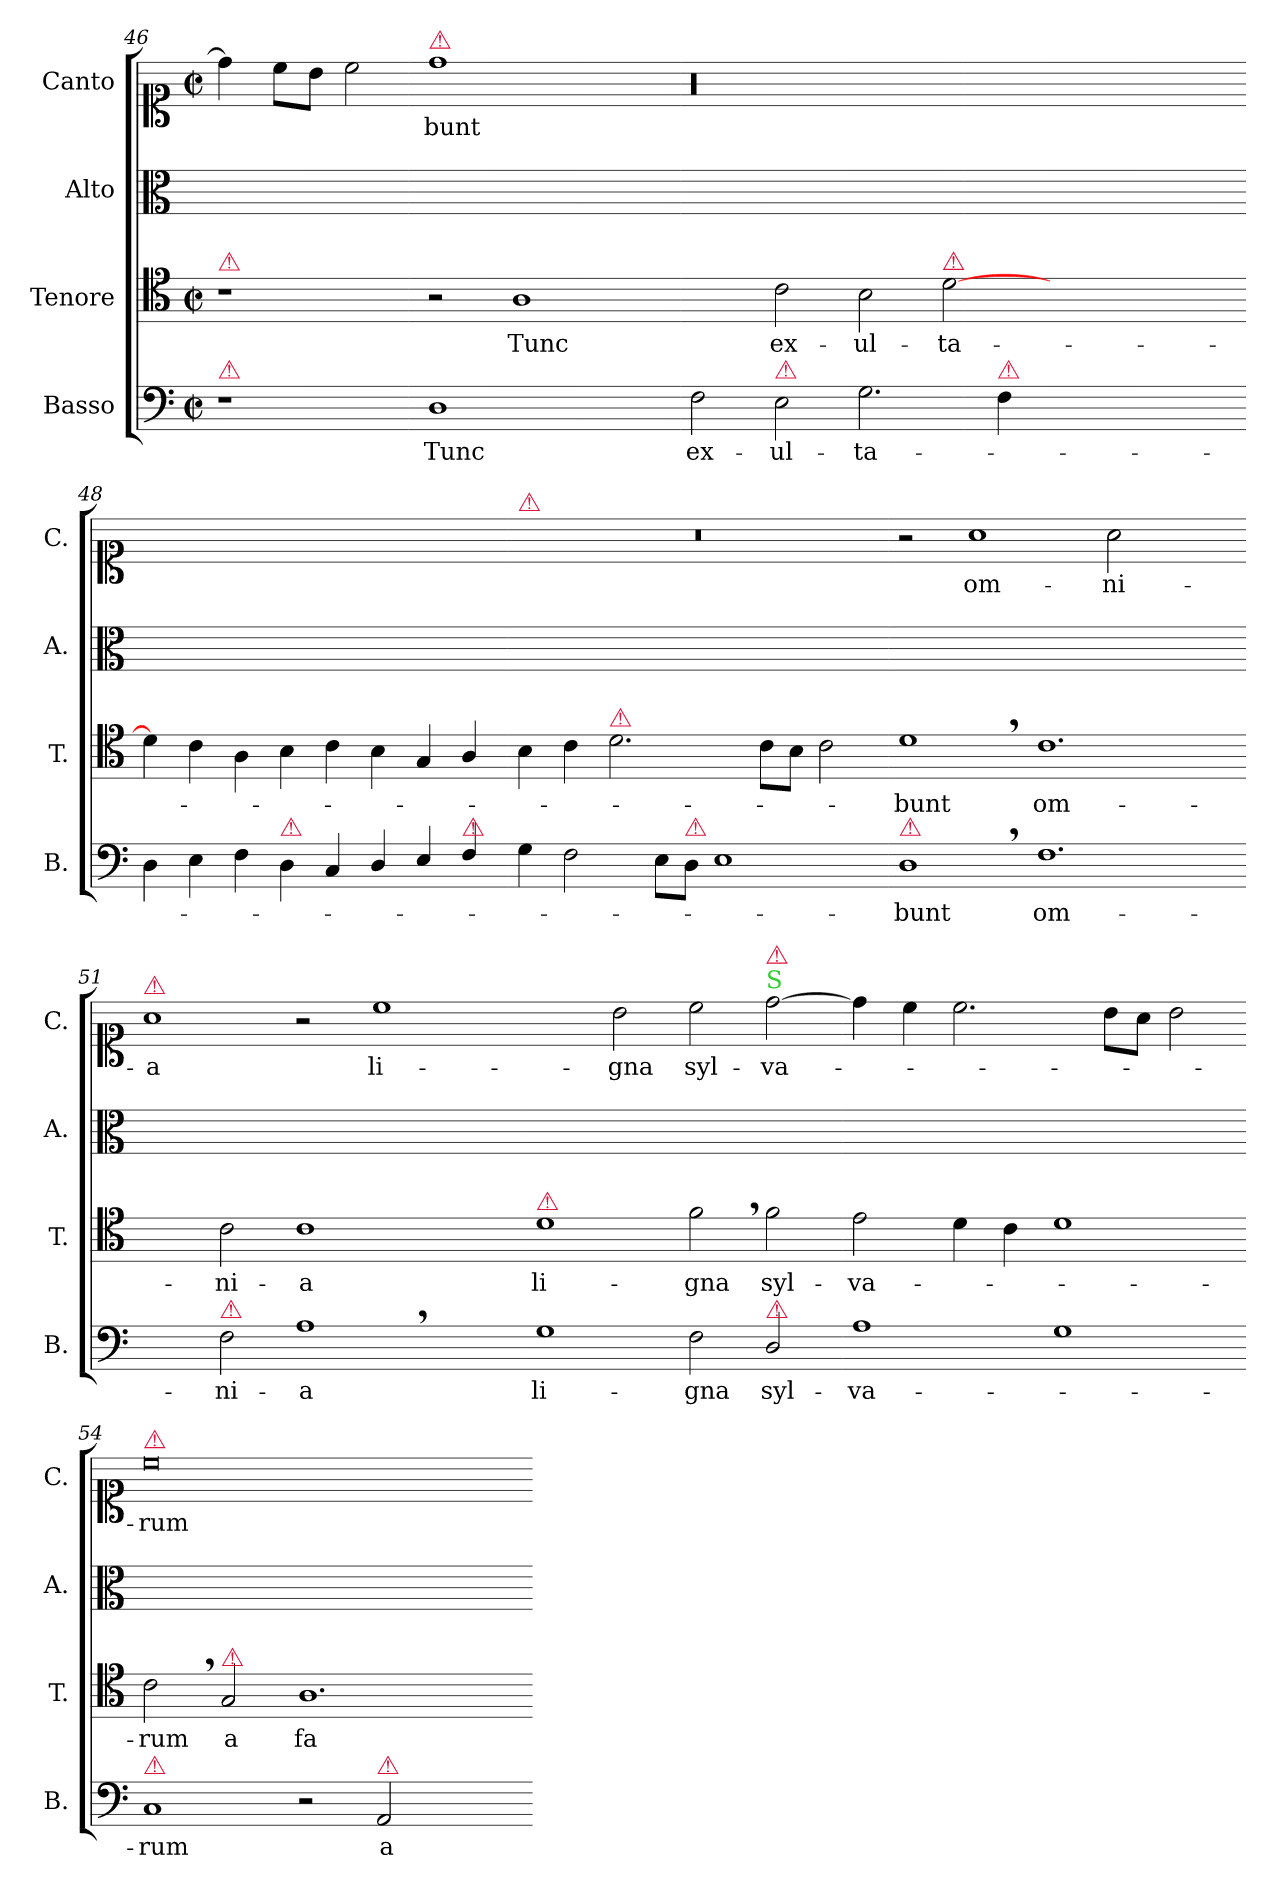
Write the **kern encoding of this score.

**kern	**text	**kern	**text	**kern	**kern	**text
*part4	*part4	*part3	*part3	*part2	*part1	*part1
*staff4	*staff4	*staff3	*staff3	*staff2	*staff1	*staff1
*I"Basso	*	*I"Tenore	*	*I"Alto	*I"Canto	*
*I'B.	*	*I'T.	*	*I'A.	*I'C.	*
*clefF4	*	*clefC4	*	*clefC3	*clefC1	*
*k[]	*	*k[]	*	*k[]	*k[]	*
*M2/1	*	*M2/1	*	*	*M2/1	*
*met(c|)	*	*met(c|)	*	*	*met(c|)	*
=46	=46	=46	=46	=46	=46	=46
!	!	!LO:TX:a:color=crimson:t=⚠	!	!	!	!
!LO:TX:a:color=crimson:t=⚠	!	!	!	!	!	!
1r	.	1r	.	0ryy	4dd!\]	.
.	.	.	.	.	8cc\L	.
.	.	.	.	.	8b\J	.
.	.	.	.	.	2cc\	.
!	!	!	!	!	!LO:TX:a:color=crimson:t=⚠	!
1D\	Tunc	2r	.	.	1dd\	-bunt
.	.	1A\	Tunc	.	.	.
2ryy	.	.	.	2ryy	2ryy	.
=47-	=47-	=47-	=47-	=47-	=47-	=47-
2F\	ex-	2ryy	.	0ryy	00r	.
!LO:TX:a:color=crimson:t=⚠	!	!	!	!	!	!
2E\	-ul-	2c\	ex-	.	.	.
2.G\	-ta-	2B\	-ul-	.	.	.
!	!	!LO:TX:a:color=crimson:t=⚠	!	!	!	!
.	.	[2d\	-ta-	.	.	.
!LO:TX:a:color=crimson:t=⚠	!	!	!	!	!	!
4F\	.	.	.	.	.	.
0ryy	.	0ryy	.	0ryy	.	.
=48-	=48-	=48-	=48-	=48-	=48-	=48-
4D\	.	4d!\]	.	0ryy	0ryy	.
4E\	.	4c\	.	.	.	.
4F\	.	4A\	.	.	.	.
!LO:TX:a:color=crimson:t=⚠	!	!	!	!	!	!
4D\	.	4B\	.	.	.	.
4C/	.	4c\	.	.	.	.
4D/	.	4B\	.	.	.	.
4E/	.	4G/	.	.	.	.
!LO:TX:a:color=crimson:t=⚠	!	!	!	!	!	!
4F/	.	4A/	.	.	.	.
=49-	=49-	=49-	=49-	=49-	=49-	=49-
!	!	!	!	!	!LO:TX:a:color=crimson:t=⚠	!
4G\	.	4B\	.	0ryy	0r	.
2F\	.	4c\	.	.	.	.
!	!	!LO:TX:a:color=crimson:t=⚠	!	!	!	!
.	.	2.d\	.	.	.	.
8E\L	.	.	.	.	.	.
!LO:TX:a:color=crimson:t=⚠	!	!	!	!	!	!
8D\J	.	.	.	.	.	.
1E\	.	.	.	.	.	.
.	.	8c\L	.	.	.	.
.	.	8B\J	.	.	.	.
.	.	2c\	.	.	.	.
=50-	=50-	=50-	=50-	=50-	=50-	=50-
!LO:TX:a:color=crimson:t=⚠	!	!	!	!	!	!
1D,\	-bunt	1d,\	-bunt	0ryy	2r	.
.	.	.	.	.	1a\	om-
1.F\	om-	1.c\	om-	.	.	.
.	.	.	.	.	2a\	-ni-
.	.	.	.	2ryy	2ryy	.
=51-	=51-	=51-	=51-	=51-	=51-	=51-
!	!	!	!	!	!LO:TX:a:color=crimson:t=⚠	!
2ryy	.	2ryy	.	0ryy	1a\	-a
!LO:TX:a:color=crimson:t=⚠	!	!	!	!	!	!
2F\	-ni-	2c\	-ni-	.	.	.
1A,\	-a	1c\	-a	.	2r	.
.	.	.	.	.	1cc\	li-
2ryy	.	2ryy	.	2ryy	.	.
=52-	=52-	=52-	=52-	=52-	=52-	=52-
!	!	!LO:TX:a:color=crimson:t=⚠	!	!	!	!
1G\	li-	1d\	li-	0ryy	2ryy	.
.	.	.	.	.	2b\	-gna
2F\	-gna	2f,\	-gna	.	2cc\	syl-
!	!	!	!	!	!LO:TX:a:color=limegreen:t=S	!
!	!	!	!	!	!LO:TX:a:color=crimson:t=⚠	!
!LO:TX:a:color=crimson:t=⚠	!	!	!	!	!	!
2D/	syl-	2f\	syl-	.	[2dd\	-va-
=53-	=53-	=53-	=53-	=53-	=53-	=53-
1A\	-va-	2e\	-va-	0ryy	4dd!\]	.
.	.	.	.	.	4cc\	.
.	.	4d\	.	.	2.cc\	.
.	.	4c\	.	.	.	.
1G\	.	1d\	.	.	.	.
.	.	.	.	.	8b\L	.
.	.	.	.	.	8a\J	.
.	.	.	.	.	2b\	.
=54-	=54-	=54-	=54-	=54-	=54-	=54-
!	!	!	!	!	!LO:TX:a:color=crimson:t=⚠	!
!LO:TX:a:color=crimson:t=⚠	!	!	!	!	!	!
1C/	-rum	2c,\	-rum	0ryy	0cc\	-rum
!	!	!LO:TX:a:color=crimson:t=⚠	!	!	!	!
.	.	2G/	a	.	.	.
2r	.	1.A\	fa-	.	.	.
!LO:TX:a:color=crimson:t=⚠	!	!	!	!	!	!
2AA/	a	.	.	.	.	.
2ryy	.	.	.	2ryy	2ryy	.
=-	=-	=-	=-	=-	=-	=-
*-	*-	*-	*-	*-	*-	*-
